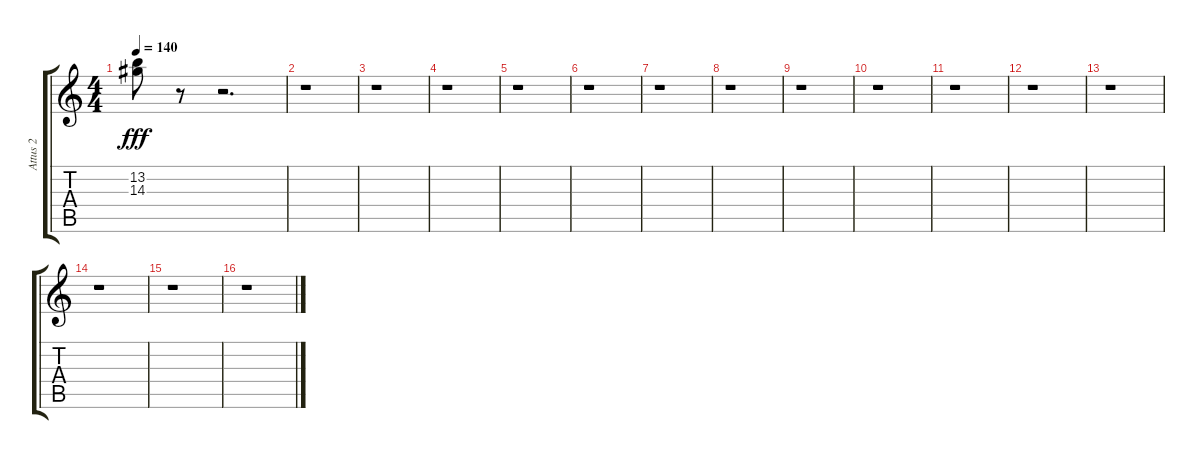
\track ("Attus 2" "Attus 2") {instrument overdrivenguitar}
\staff {score tabs}
\tuning (Eb4 Bb3 Gb3 Db3 Ab2 Eb2) {hide}
\ts (4 4)
\tempo 140
\clef g2
\ks c
(13.2 14.3).8{dy fff} r.8 r.2{d} |
r.1 |
r.1 |
r.1 |
r.1 |
r.1 |
r.1 |
r.1 |
r.1 |
r.1 |
r.1 |
r.1 |
r.1 |
r.1 |
r.1 |
r.1
